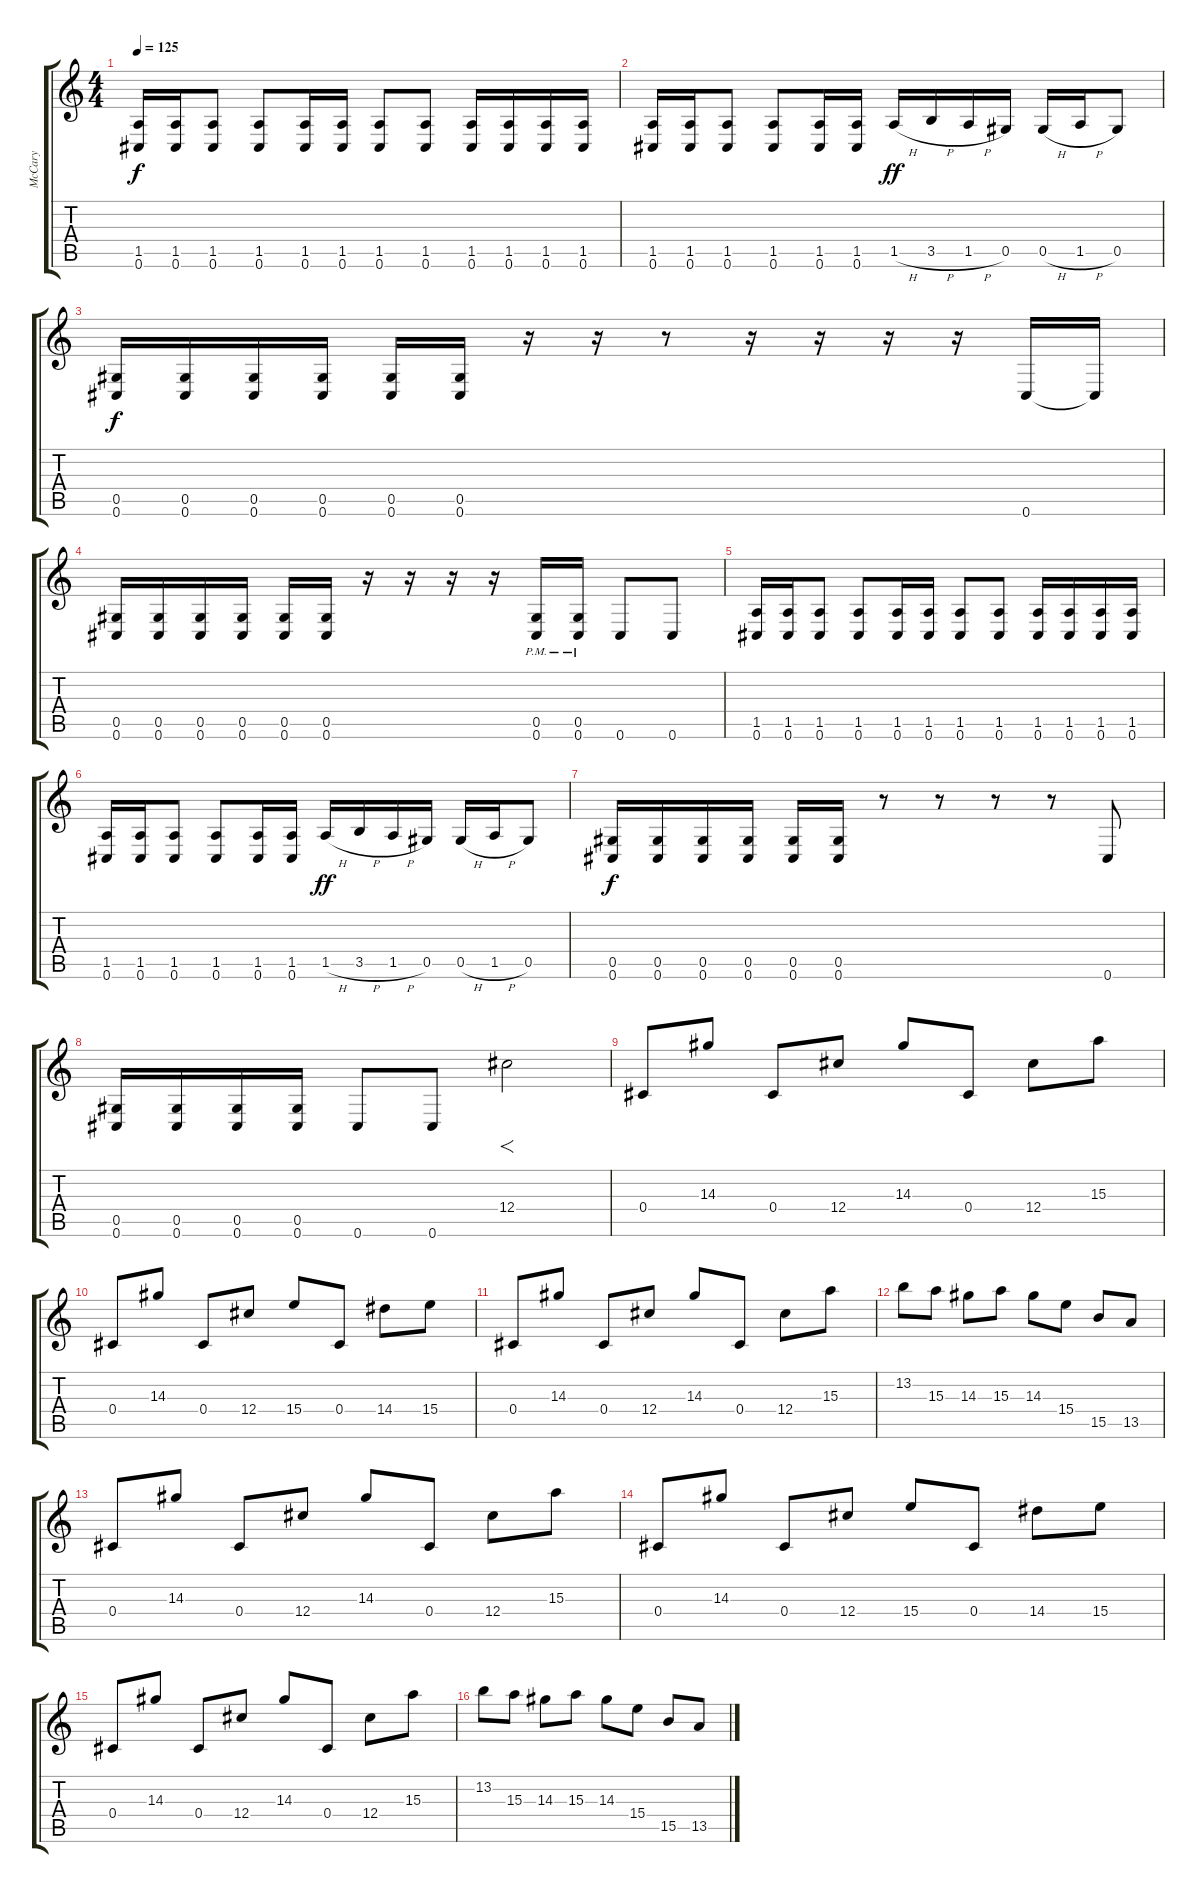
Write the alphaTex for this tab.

\track ("McCary" "McCary") {instrument distortionguitar}
\staff {score tabs}
\tuning (Eb4 Bb3 Gb3 Db3 Ab2 Db2) {hide}
\ts (4 4)
\tempo 125
\clef g2
\ks c
(1.5 0.6).16{dy f} (1.5 0.6).16 (1.5 0.6).8 (1.5 0.6).8 (1.5 0.6).16 (1.5 0.6).16 (1.5 0.6).8 (1.5 0.6).8 (1.5 0.6).16 (1.5 0.6).16 (1.5 0.6).16 (1.5 0.6).16 |
(1.5 0.6).16 (1.5 0.6).16 (1.5 0.6).8 (1.5 0.6).8 (1.5 0.6).16 (1.5 0.6).16 1.5{h}.16{dy ff} 3.5{h}.16 1.5{h}.16 0.5.16 0.5{h}.16 1.5{h}.16 0.5.8 |
(0.5 0.6).16{dy f} (0.5 0.6).16 (0.5 0.6).16 (0.5 0.6).16 (0.5 0.6).16 (0.5 0.6).16 r.16 r.16 r.8 r.16 r.16 r.16 r.16 0.6.16 0.6{t}.16 |
(0.5 0.6).16 (0.5 0.6).16 (0.5 0.6).16 (0.5 0.6).16 (0.5 0.6).16 (0.5 0.6).16 r.16 r.16 r.16 r.16 (0.5{pm} 0.6{pm}).16 (0.5{pm} 0.6{pm}).16 0.6.8 0.6.8 |
(1.5 0.6).16 (1.5 0.6).16 (1.5 0.6).8 (1.5 0.6).8 (1.5 0.6).16 (1.5 0.6).16 (1.5 0.6).8 (1.5 0.6).8 (1.5 0.6).16 (1.5 0.6).16 (1.5 0.6).16 (1.5 0.6).16 |
(1.5 0.6).16 (1.5 0.6).16 (1.5 0.6).8 (1.5 0.6).8 (1.5 0.6).16 (1.5 0.6).16 1.5{h}.16{dy ff} 3.5{h}.16 1.5{h}.16 0.5.16 0.5{h}.16 1.5{h}.16 0.5.8 |
(0.5 0.6).16{dy f} (0.5 0.6).16 (0.5 0.6).16 (0.5 0.6).16 (0.5 0.6).16 (0.5 0.6).16 r.8 r.8 r.8 r.8 0.6.8 |
(0.5 0.6).16 (0.5 0.6).16 (0.5 0.6).16 (0.5 0.6).16 0.6.8 0.6.8 12.4.2{f} |
0.4.8 14.3.8 0.4.8 12.4.8 14.3.8 0.4.8 12.4.8 15.3.8 |
0.4.8 14.3.8 0.4.8 12.4.8 15.4.8 0.4.8 14.4.8 15.4.8 |
0.4.8 14.3.8 0.4.8 12.4.8 14.3.8 0.4.8 12.4.8 15.3.8 |
13.2.8 15.3.8 14.3.8 15.3.8 14.3.8 15.4.8 15.5.8 13.5.8 |
0.4.8 14.3.8 0.4.8 12.4.8 14.3.8 0.4.8 12.4.8 15.3.8 |
0.4.8 14.3.8 0.4.8 12.4.8 15.4.8 0.4.8 14.4.8 15.4.8 |
0.4.8 14.3.8 0.4.8 12.4.8 14.3.8 0.4.8 12.4.8 15.3.8 |
13.2.8 15.3.8 14.3.8 15.3.8 14.3.8 15.4.8 15.5.8 13.5.8
